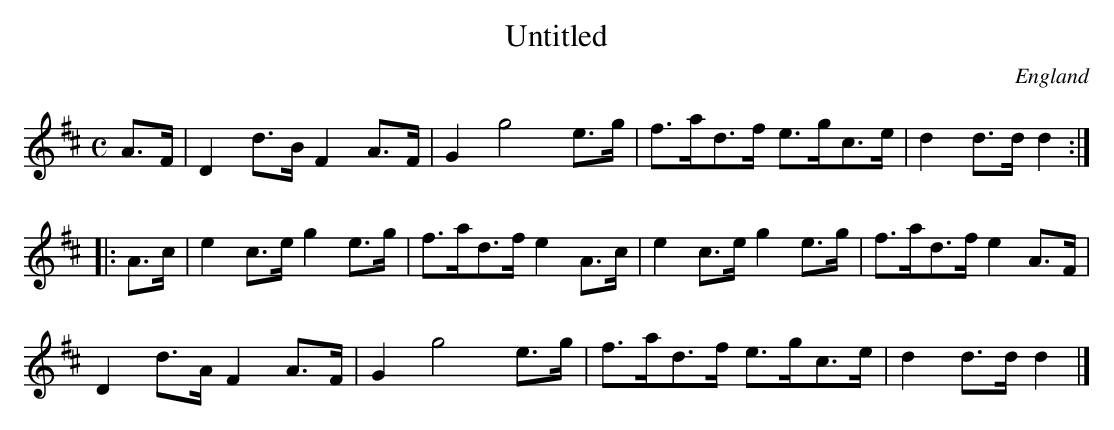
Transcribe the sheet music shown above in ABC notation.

X:1
T:Untitled
L:1/8
M:C
O:England
K:D major
A>F | \
D2d>B F2A>F | G2g4 e>g | f>ad>f e>gc>e | d2d>d d2 ::
A>c | \
e2c>e g2e>g | f>ad>f e2A>c | e2c>e g2e>g | f>ad>f e2A>F |
D2d>A F2A>F | G2 g4 e>g | f>ad>f e>gc>e | d2d>d d2 |]
